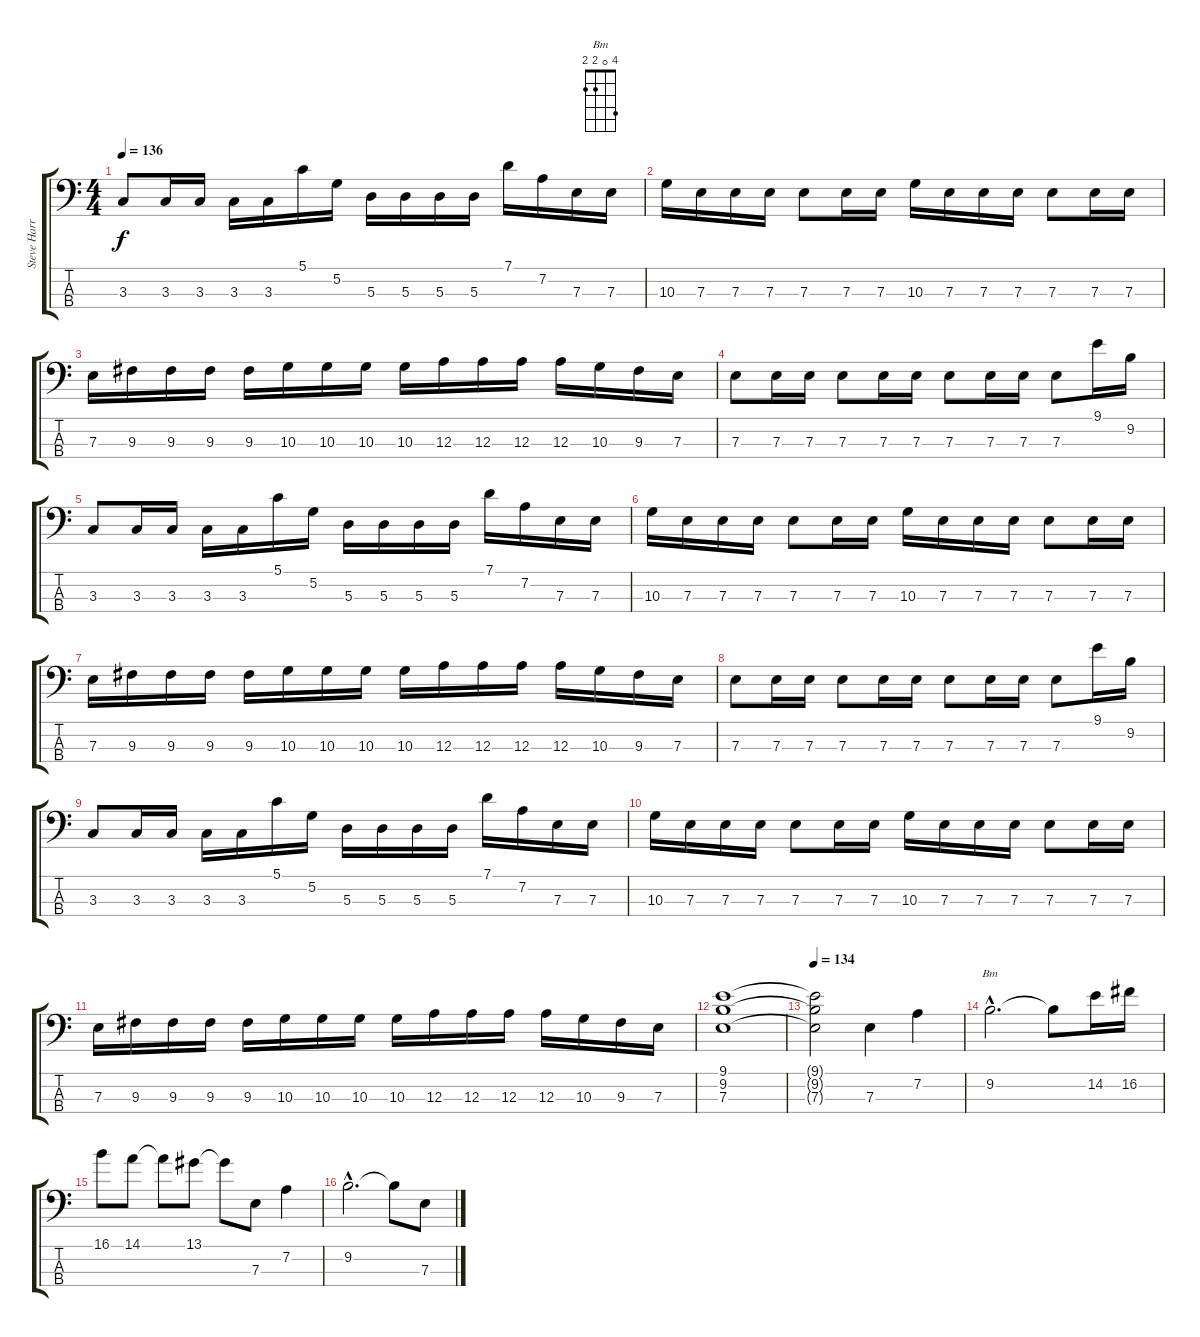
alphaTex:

\track ("Steve Harris" "Steve Harr") {instrument electricbassfinger}
\staff {score tabs}
\tuning (G2 D2 A1 E1) {hide}
\chord ("Bm" 4 0 2 2)
\ts (4 4)
\tempo 136
\clef f4
\ks c
3.3.8{dy f} 3.3.16 3.3.16 3.3.16 3.3.16 5.1.16 5.2.16 5.3.16 5.3.16 5.3.16 5.3.16 7.1.16 7.2.16 7.3.16 7.3.16 |
10.3.16 7.3.16 7.3.16 7.3.16 7.3.8 7.3.16 7.3.16 10.3.16 7.3.16 7.3.16 7.3.16 7.3.8 7.3.16 7.3.16 |
7.3.16 9.3.16 9.3.16 9.3.16 9.3.16 10.3.16 10.3.16 10.3.16 10.3.16 12.3.16 12.3.16 12.3.16 12.3.16 10.3.16 9.3.16 7.3.16 |
7.3.8 7.3.16 7.3.16 7.3.8 7.3.16 7.3.16 7.3.8 7.3.16 7.3.16 7.3.8 9.1.16 9.2.16 |
3.3.8 3.3.16 3.3.16 3.3.16 3.3.16 5.1.16 5.2.16 5.3.16 5.3.16 5.3.16 5.3.16 7.1.16 7.2.16 7.3.16 7.3.16 |
10.3.16 7.3.16 7.3.16 7.3.16 7.3.8 7.3.16 7.3.16 10.3.16 7.3.16 7.3.16 7.3.16 7.3.8 7.3.16 7.3.16 |
7.3.16 9.3.16 9.3.16 9.3.16 9.3.16 10.3.16 10.3.16 10.3.16 10.3.16 12.3.16 12.3.16 12.3.16 12.3.16 10.3.16 9.3.16 7.3.16 |
7.3.8 7.3.16 7.3.16 7.3.8 7.3.16 7.3.16 7.3.8 7.3.16 7.3.16 7.3.8 9.1.16 9.2.16 |
3.3.8 3.3.16 3.3.16 3.3.16 3.3.16 5.1.16 5.2.16 5.3.16 5.3.16 5.3.16 5.3.16 7.1.16 7.2.16 7.3.16 7.3.16 |
10.3.16 7.3.16 7.3.16 7.3.16 7.3.8 7.3.16 7.3.16 10.3.16 7.3.16 7.3.16 7.3.16 7.3.8 7.3.16 7.3.16 |
7.3.16 9.3.16 9.3.16 9.3.16 9.3.16 10.3.16 10.3.16 10.3.16 10.3.16 12.3.16 12.3.16 12.3.16 12.3.16 10.3.16 9.3.16 7.3.16 |
(9.1 9.2 7.3).1 |
\tempo 134
(9.1{t} 9.2{t} 7.3{t}).2 7.3.4 7.2.4 |
9.2{hac}.2{d ch "Bm"} 9.2{t}.8 14.2.16 16.2.16 |
16.1.8 14.1.8 14.1{t}.8 13.1.8 13.1{t}.8 7.3.8 7.2.4 |
9.2{hac}.2{d} 9.2{t}.8 7.3.8
